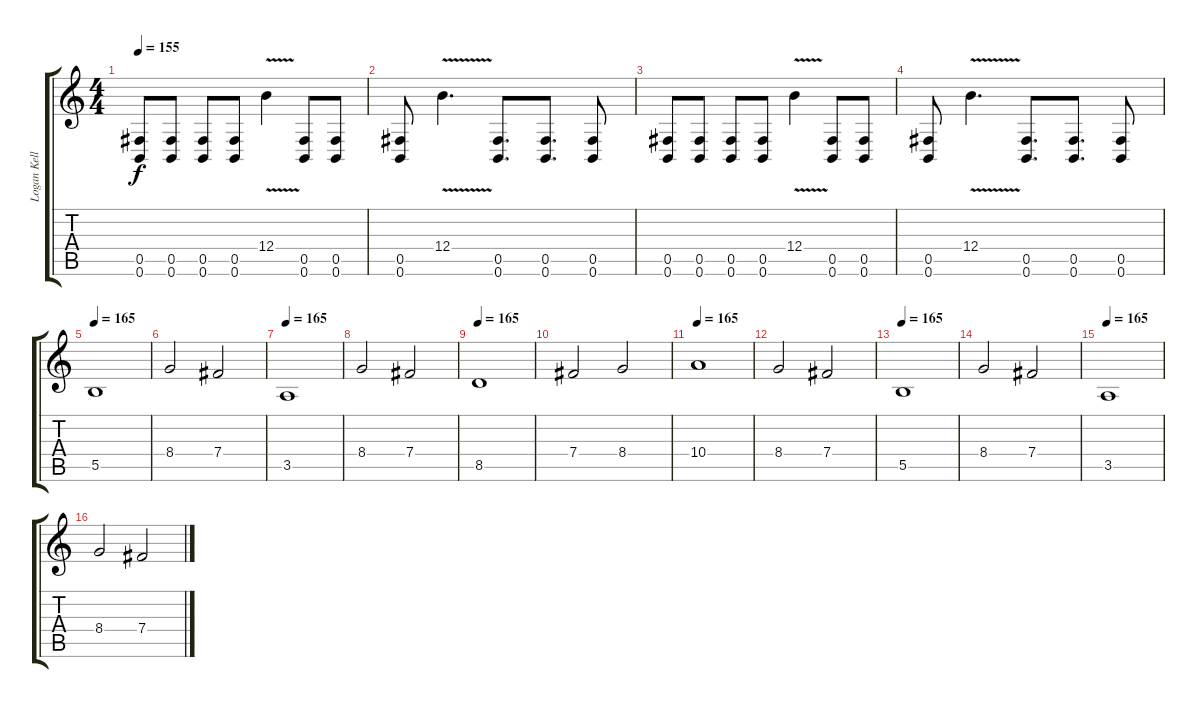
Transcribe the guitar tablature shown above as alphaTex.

\track ("Logan Kelly" "Logan Kell") {instrument distortionguitar}
\staff {score tabs}
\tuning (Db4 Ab3 E3 B2 Gb2 B1) {hide}
\ts (4 4)
\tempo 155
\clef g2
\ks c
(0.5 0.6).8{dy f} (0.5 0.6).8 (0.5 0.6).8 (0.5 0.6).8 12.4{v}.4 (0.5 0.6).8 (0.5 0.6).8 |
(0.5 0.6).8 12.4{v}.4{d} (0.5 0.6).8{d} (0.5 0.6).8{d} (0.5 0.6).8 |
(0.5 0.6).8 (0.5 0.6).8 (0.5 0.6).8 (0.5 0.6).8 12.4{v}.4 (0.5 0.6).8 (0.5 0.6).8 |
(0.5 0.6).8 12.4{v}.4{d} (0.5 0.6).8{d} (0.5 0.6).8{d} (0.5 0.6).8 |
\tempo 165
5.5.1 |
8.4.2 7.4.2 |
\tempo 165
3.5.1 |
8.4.2 7.4.2 |
\tempo 165
8.5.1 |
7.4.2 8.4.2 |
\tempo 165
10.4.1 |
8.4.2 7.4.2 |
\tempo 165
5.5.1 |
8.4.2 7.4.2 |
\tempo 165
3.5.1 |
8.4.2 7.4.2
